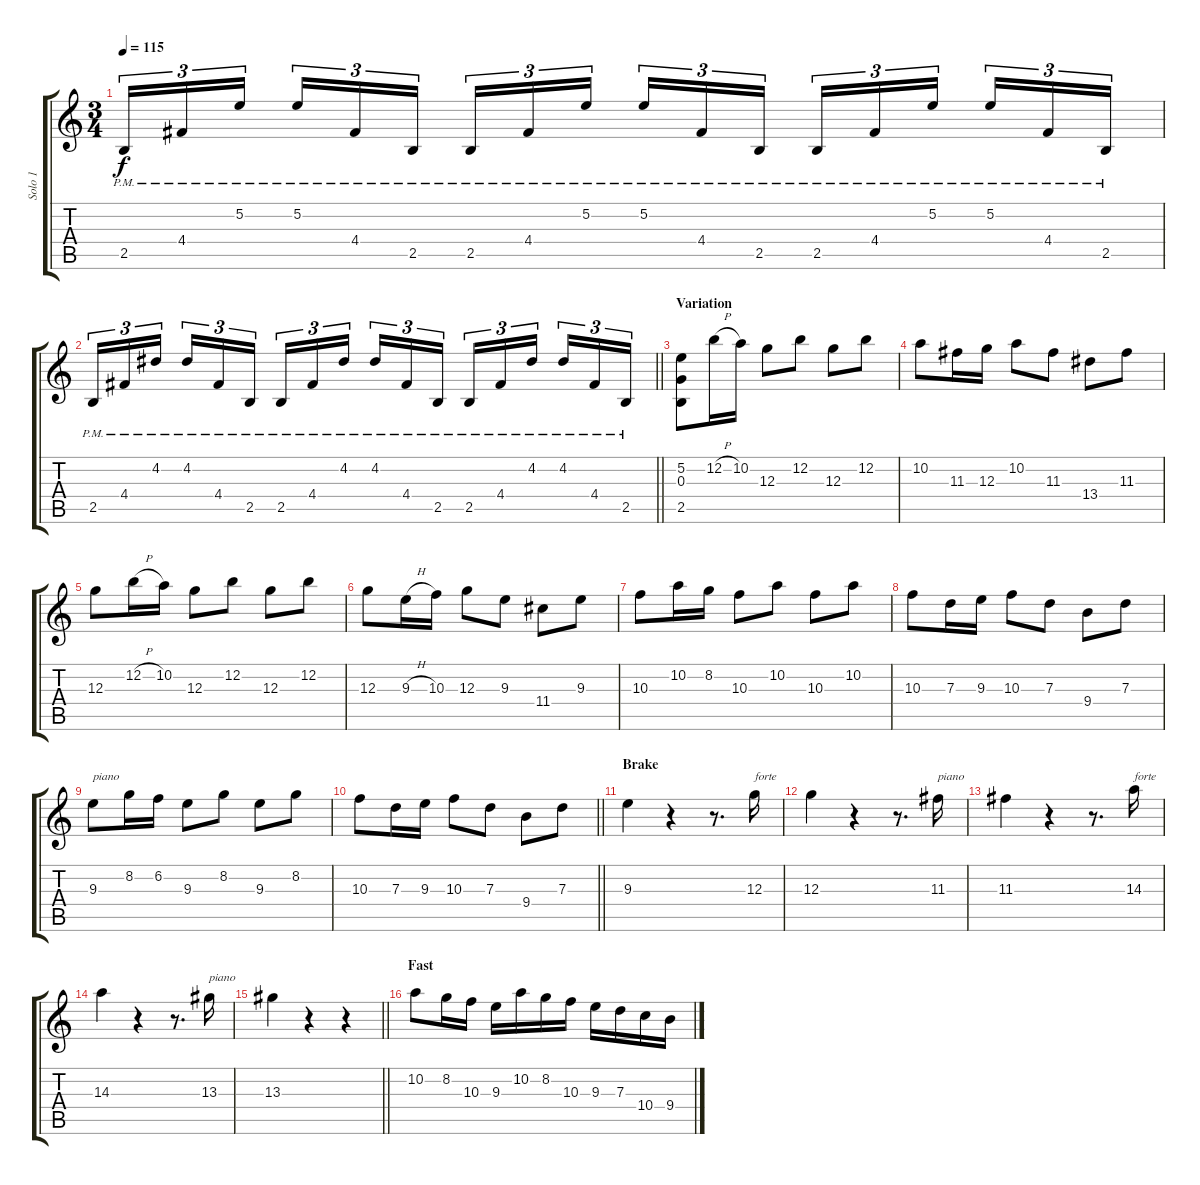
\track ("Solo 1" "Solo 1") {instrument distortionguitar}
\staff {score tabs}
\tuning (E4 B3 G3 D3 A2 E2) {hide}
\ts (3 4)
\tempo 115
\clef g2
\ks aminor
2.5{pm}.16{tu (3 2) dy f} 4.4{pm}.16{tu (3 2)} 5.2{pm}.16{tu (3 2) beam splitsecondary} 5.2{pm}.16{tu (3 2)} 4.4{pm}.16{tu (3 2)} 2.5{pm}.16{tu (3 2)} 2.5{pm}.16{tu (3 2)} 4.4{pm}.16{tu (3 2)} 5.2{pm}.16{tu (3 2) beam splitsecondary} 5.2{pm}.16{tu (3 2)} 4.4{pm}.16{tu (3 2)} 2.5{pm}.16{tu (3 2)} 2.5{pm}.16{tu (3 2)} 4.4{pm}.16{tu (3 2)} 5.2{pm}.16{tu (3 2) beam splitsecondary} 5.2{pm}.16{tu (3 2)} 4.4{pm}.16{tu (3 2)} 2.5{pm}.16{tu (3 2)} |
\barLineRight lightlight
2.5{pm}.16{tu (3 2)} 4.4{pm}.16{tu (3 2)} 4.2{pm}.16{tu (3 2) beam splitsecondary} 4.2{pm}.16{tu (3 2)} 4.4{pm}.16{tu (3 2)} 2.5{pm}.16{tu (3 2)} 2.5{pm}.16{tu (3 2)} 4.4{pm}.16{tu (3 2)} 4.2{pm}.16{tu (3 2) beam splitsecondary} 4.2{pm}.16{tu (3 2)} 4.4{pm}.16{tu (3 2)} 2.5{pm}.16{tu (3 2)} 2.5{pm}.16{tu (3 2)} 4.4{pm}.16{tu (3 2)} 4.2{pm}.16{tu (3 2) beam splitsecondary} 4.2{pm}.16{tu (3 2)} 4.4{pm}.16{tu (3 2)} 2.5{pm}.16{tu (3 2)} |
\section ("" "Variation")
(5.2 0.3 2.5).8 12.2{h}.16 10.2.16 12.3.8 12.2.8 12.3.8 12.2.8 |
10.2.8 11.3.16 12.3.16 10.2.8 11.3.8 13.4.8 11.3.8 |
12.3.8 12.2{h}.16 10.2.16 12.3.8 12.2.8 12.3.8 12.2.8 |
12.3.8 9.3{h}.16 10.3.16 12.3.8 9.3.8 11.4.8 9.3.8 |
10.3.8 10.2.16 8.2.16 10.3.8 10.2.8 10.3.8 10.2.8 |
10.3.8 7.3.16 9.3.16 10.3.8 7.3.8 9.4.8 7.3.8 |
9.3.8{txt "piano"} 8.2.16 6.2.16 9.3.8 8.2.8 9.3.8 8.2.8 |
\barLineRight lightlight
10.3.8 7.3.16 9.3.16 10.3.8 7.3.8 9.4.8 7.3.8 |
\section ("" "Brake")
9.3.4 r.4 r.8{d} 12.3.16{txt "forte"} |
12.3.4 r.4 r.8{d} 11.3.16{txt "piano"} |
11.3.4 r.4 r.8{d} 14.3.16{txt "forte"} |
14.3.4 r.4 r.8{d} 13.3.16{txt "piano"} |
\barLineRight lightlight
13.3.4 r.4 r.4 |
\section ("" "Fast")
10.2.8 8.2.16 10.3.16 9.3.16 10.2.16 8.2.16 10.3.16 9.3.16 7.3.16 10.4.16 9.4.16
